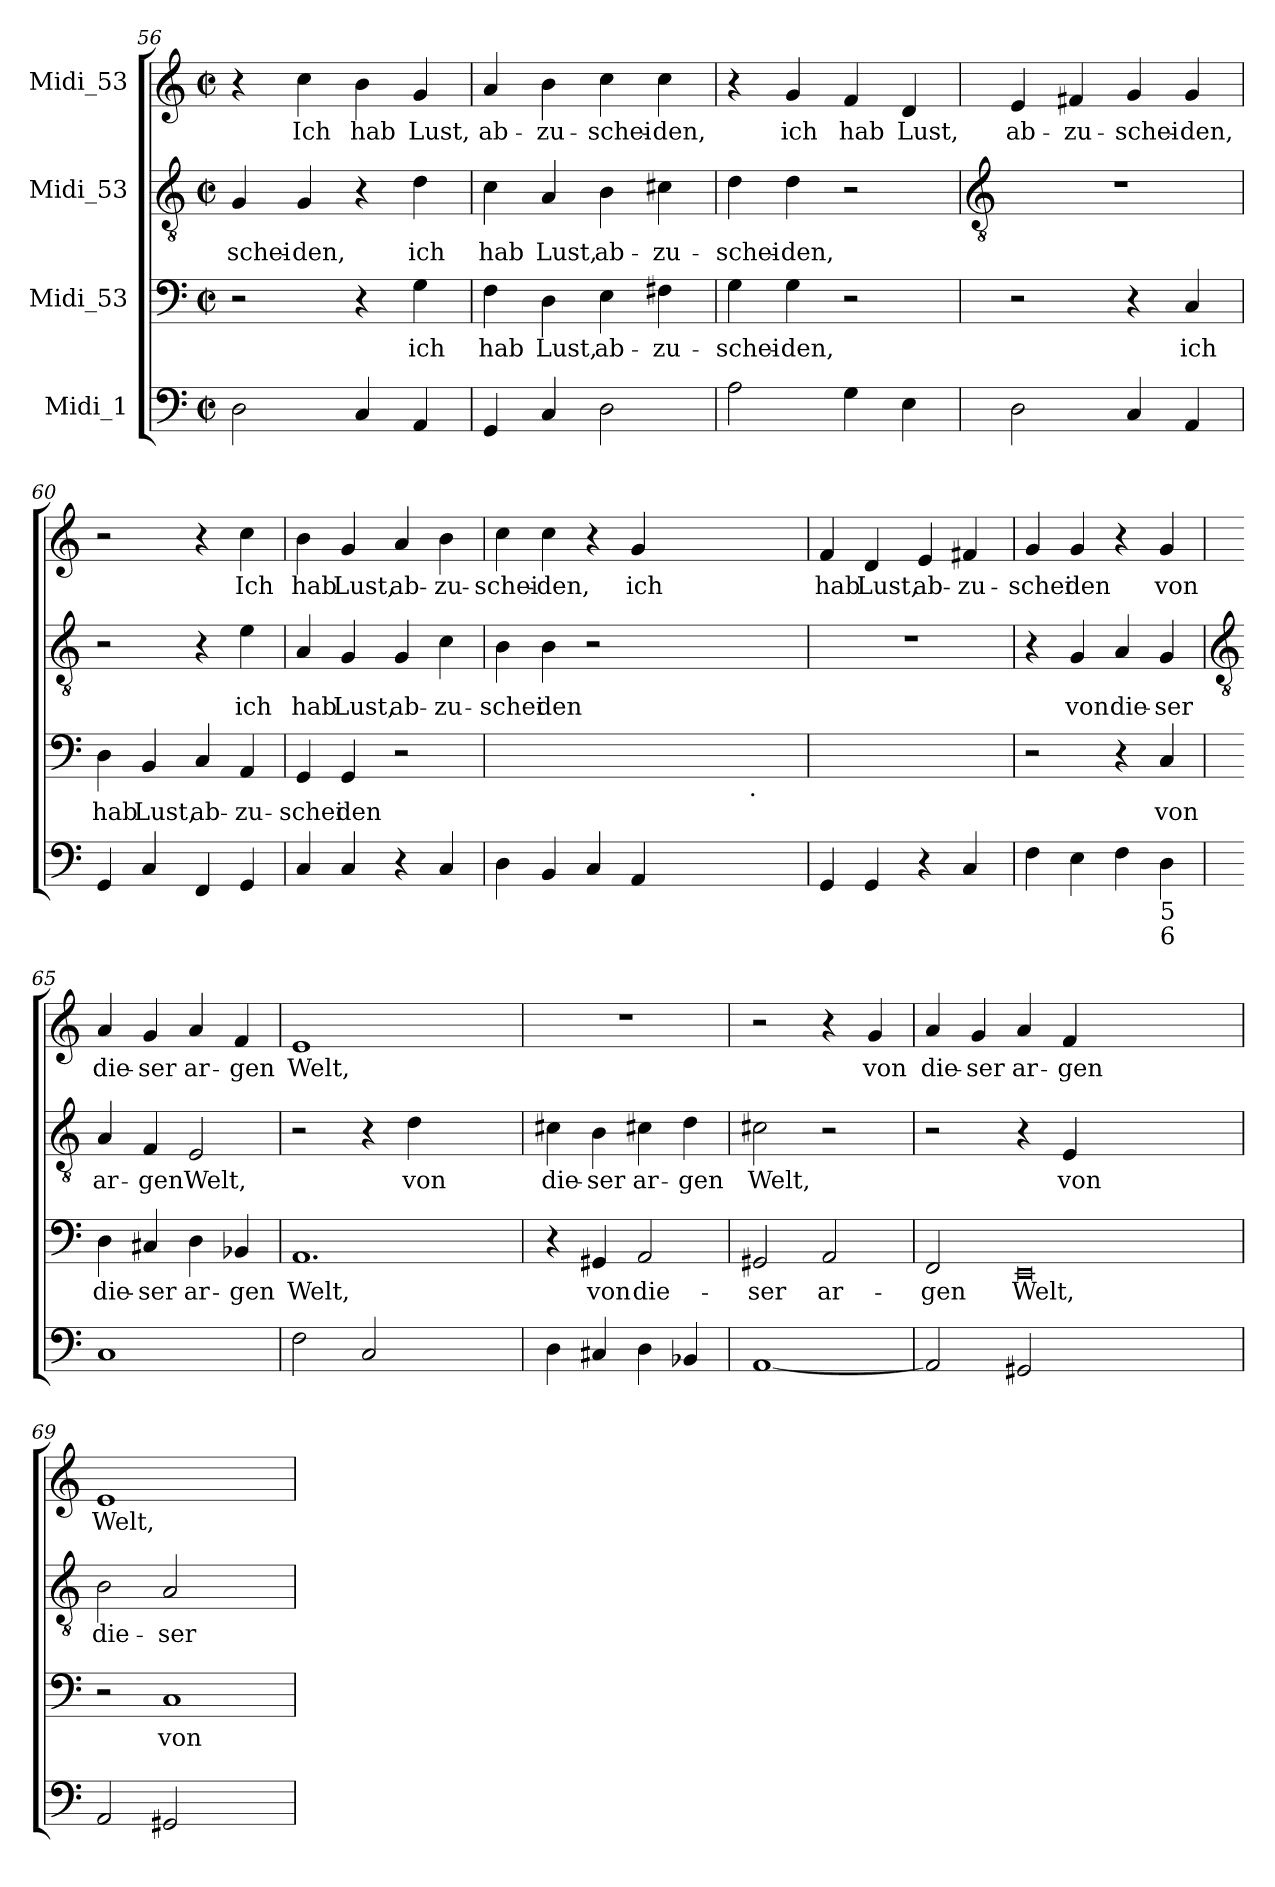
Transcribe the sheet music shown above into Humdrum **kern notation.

**kern	**kern	**text	**kern	**text	**kern	**text
*part4	*part3	*part3	*part2	*part2	*part1	*part1
*staff4	*staff3	*staff3	*staff2	*staff2	*staff1	*staff1
*I"Midi_1	*I"Midi_53	*	*I"Midi_53	*	*I"Midi_53	*
*clefF4	*clefF4	*	*clefGv2	*	*clefG2	*
*k[]	*k[]	*	*k[]	*	*k[]	*
*C:	*C:	*	*C:	*	*C:	*
*M2/2	*M2/2	*	*M2/2	*	*M2/2	*
*met(c|)	*met(c|)	*	*met(c|)	*	*met(c|)	*
=56	=56	=56	=56	=56	=56	=56
!	!	!	!	!LO:LY:b	!	!
2D\	2r	.	4G/	-schei-	4r	.
!	!	!	!	!LO:LY:b	!	!LO:LY:b
.	.	.	4G/	-den,	4cc\	Ich
!	!	!	!	!	!	!LO:LY:b
4C/	4r	.	4r	.	4b\	hab
!	!	!LO:LY:b	!	!LO:LY:b	!	!LO:LY:b
4AA/	4G\	ich	4d\	ich	4g/	Lust,
=57	=57	=57	=57	=57	=57	=57
!	!	!LO:LY:b	!	!LO:LY:b	!	!LO:LY:b
4GG/	4F\	hab	4c\	hab	4a/	ab-
!	!	!LO:LY:b	!	!LO:LY:b	!	!LO:LY:b
4C/	4D\	Lust,	4A/	Lust,	4b\	-zu-
!	!	!LO:LY:b	!	!LO:LY:b	!	!LO:LY:b
2D\	4E\	ab-	4B\	ab-	4cc\	-schei-
!	!	!LO:LY:b	!	!LO:LY:b	!	!LO:LY:b
.	4F#X\	-zu-	4c#X\	-zu-	4cc\	-den,
!!LO:LB:g=z
=58	=58	=58	=58	=58	=58	=58
!	!	!LO:LY:b	!	!LO:LY:b	!	!
2A\	4G\	-schei-	4d\	-schei-	4r	.
!	!	!LO:LY:b	!	!LO:LY:b	!	!LO:LY:b
.	4G\	-den,	4d\	-den,	4g/	ich
!	!	!	!	!	!	!LO:LY:b
4G\	2r	.	2r	.	4f/	hab
!	!	!	!	!	!	!LO:LY:b
4E\	.	.	.	.	4d/	Lust,
!!LO:LB:g=z
=59	=59	=59	=59	=59	=59	=59
*	*	*	*clefGv2	*	*	*
!	!	!	!	!	!	!LO:LY:b
2D\	2r	.	1r	.	4e/	ab-
!	!	!	!	!	!	!LO:LY:b
.	.	.	.	.	4f#X/	-zu-
!	!	!	!	!	!	!LO:LY:b
4C/	4r	.	.	.	4g/	-schei-
!	!	!LO:LY:b	!	!	!	!LO:LY:b
4AA/	4C/	ich	.	.	4g/	-den,
!!LO:LB:g=z
=60	=60	=60	=60	=60	=60	=60
!	!	!LO:LY:b	!	!	!	!
4GG/	4D\	hab	2r	.	2r	.
!	!	!LO:LY:b	!	!	!	!
4C/	4BB/	Lust,	.	.	.	.
!	!	!LO:LY:b	!	!	!	!
4FF/	4C/	ab-	4r	.	4r	.
!	!	!LO:LY:b	!	!LO:LY:b	!	!LO:LY:b
4GG/	4AA/	-zu-	4e\	ich	4cc\	Ich
!!LO:LB:g=z
=61	=61	=61	=61	=61	=61	=61
!	!	!LO:LY:b	!	!LO:LY:b	!	!LO:LY:b
4C/	4GG/	-schei	4A/	hab	4b\	hab
!	!	!LO:LY:b	!	!LO:LY:b	!	!LO:LY:b
4C/	4GG/	den	4G/	Lust,	4g/	Lust,
!	!	!	!	!LO:LY:b	!	!LO:LY:b
4r	2r	.	4G/	ab-	4a/	ab-
!	!	!	!	!LO:LY:b	!	!LO:LY:b
4C/	.	.	4c\	-zu-	4b\	-zu-
=62	=62	=62	=62	=62	=62	=62
!	!	!	!	!LO:LY:b	!	!LO:LY:b
4D\	4ryy	.	4B\	-schei	4cc\	-schei-
!	!	!	!	!LO:LY:b	!	!LO:LY:b
4BB/	4ryy	.	4B\	den	4cc\	-den,
4C/	4ryy	.	2r	.	4r	.
!	!	!	!	!	!	!LO:LY:b
4AA/	64ryy	.	.	.	4g/	ich
.	64ryy	.	.	.	.	.
.	64ryy	.	.	.	.	.
.	64ryy	.	.	.	.	.
.	64ryy	.	.	.	.	.
.	64ryy	.	.	.	.	.
.	64ryy	.	.	.	.	.
.	64ryy	.	.	.	.	.
.	64ryy	.	.	.	.	.
.	64ryy	.	.	.	.	.
.	64ryy	.	.	.	.	.
.	64ryy	.	.	.	.	.
.	64ryy	.	.	.	.	.
.	64ryy	.	.	.	.	.
!	!LO:TX:b:t=.	!	!	!	!	!
.	64ryy	.	.	.	.	.
.	4ryy	.	.	.	.	.
8...ryy	.	.	8...ryy	.	8...ryy	.
=63	=63	=63	=63	=63	=63	=63
!	!	!	!	!	!	!LO:LY:b
4GG/	4ryy	.	1r	.	4f/	hab
!	!	!	!	!	!	!LO:LY:b
4GG/	4ryy	.	.	.	4d/	Lust,
!	!	!	!	!	!	!LO:LY:b
4r	4ryy	.	.	.	4e/	ab-
!	!	!	!	!	!	!LO:LY:b
4C/	64ryy	.	.	.	4f#X/	-zu-
.	8...ryy	.	.	.	.	.
!!LO:LB:g=z
=64	=64	=64	=64	=64	=64	=64
!	!	!	!	!	!	!LO:LY:b
4F\	2r	.	4r	.	4g/	-schei
!	!	!	!	!LO:LY:b	!	!LO:LY:b
4E\	.	.	4G/	von	4g/	den
!	!	!	!	!LO:LY:b	!	!
4F\	4r	.	4A/	die-	4r	.
!LO:TX:b:t=5	!	!	!	!	!	!
!LO:TX:b:t=6	!	!	!	!	!	!
!	!	!LO:LY:b	!	!LO:LY:b	!	!LO:LY:b
4D\	4C/	von	4G/	-ser	4g/	von
!!LO:LB:g=z
=65	=65	=65	=65	=65	=65	=65
*	*	*	*clefGv2	*	*	*
!	!	!LO:LY:b	!	!LO:LY:b	!	!LO:LY:b
1C	4D\	die-	4A/	ar-	4a/	die-
!	!	!LO:LY:b	!	!LO:LY:b	!	!LO:LY:b
.	4C#X/	-ser	4F/	-gen	4g/	-ser
!	!	!LO:LY:b	!	!LO:LY:b	!	!LO:LY:b
.	4D\	ar-	2E/	Welt,	4a/	ar-
!	!	!LO:LY:b	!	!	!	!LO:LY:b
.	4BB-X/	-gen	.	.	4f/	-gen
!!LO:LB:g=z
=66	=66	=66	=66	=66	=66	=66
!	!	!LO:LY:b	!	!	!	!LO:LY:b
2F\	1.AA	Welt,	2r	.	1e	Welt,
2C/	.	.	4r	.	.	.
!	!	!	!	!LO:LY:b	!	!
.	.	.	4d\	von	.	.
2ryy	.	.	2ryy	.	2ryy	.
!!LO:LB:g=z
=67	=67	=67	=67	=67	=67	=67
!	!	!	!	!LO:LY:b	!	!
4D\	4r	.	4c#X\	die-	1r	.
!	!	!LO:LY:b	!	!LO:LY:b	!	!
4C#X/	4GG#X/	von	4B\	-ser	.	.
!	!	!LO:LY:b	!	!LO:LY:b	!	!
4D\	2AA/	die-	4c#X\	ar-	.	.
!	!	!	!	!LO:LY:b	!	!
4BB-X/	.	.	4d\	-gen	.	.
=68	=68	=68	=68	=68	=68	=68
!	!	!LO:LY:b	!	!LO:LY:b	!	!
[1AA	2GG#X/	-ser	2c#X\	Welt,	2r	.
!	!	!LO:LY:b	!	!	!	!
.	2AA/	ar-	2r	.	4r	.
!	!	!	!	!	!	!LO:LY:b
.	.	.	.	.	4g/	von
=69	=69	=69	=69	=69	=69	=69
!	!	!LO:LY:b	!	!	!	!LO:LY:b
2AA/]	2FF/	-gen	2r	.	4a/	die-
!	!	!	!	!	!	!LO:LY:b
.	.	.	.	.	4g/	-ser
!	!	!LO:LY:b	!	!	!	!LO:LY:b
2GG#X/	0EE	Welt,	4r	.	4a/	ar-
!	!	!	!	!LO:LY:b	!	!LO:LY:b
.	.	.	4E/	von	4f/	-gen
1.ryy	.	.	1.ryy	.	1.ryy	.
!!LO:LB:g=z
=69A	=69A	=69A	=69A	=69A	=69A	=69A
!	!	!	!	!LO:LY:b	!	!LO:LY:b
2AA/	2r	.	2B\	die-	1e	Welt,
!	!	!LO:LY:b	!	!LO:LY:b	!	!
2GG#X/	1C	von	2A/	-ser	.	.
2ryy	.	.	2ryy	.	2ryy	.
=	=	=	=	=	=	=
*-	*-	*-	*-	*-	*-	*-
